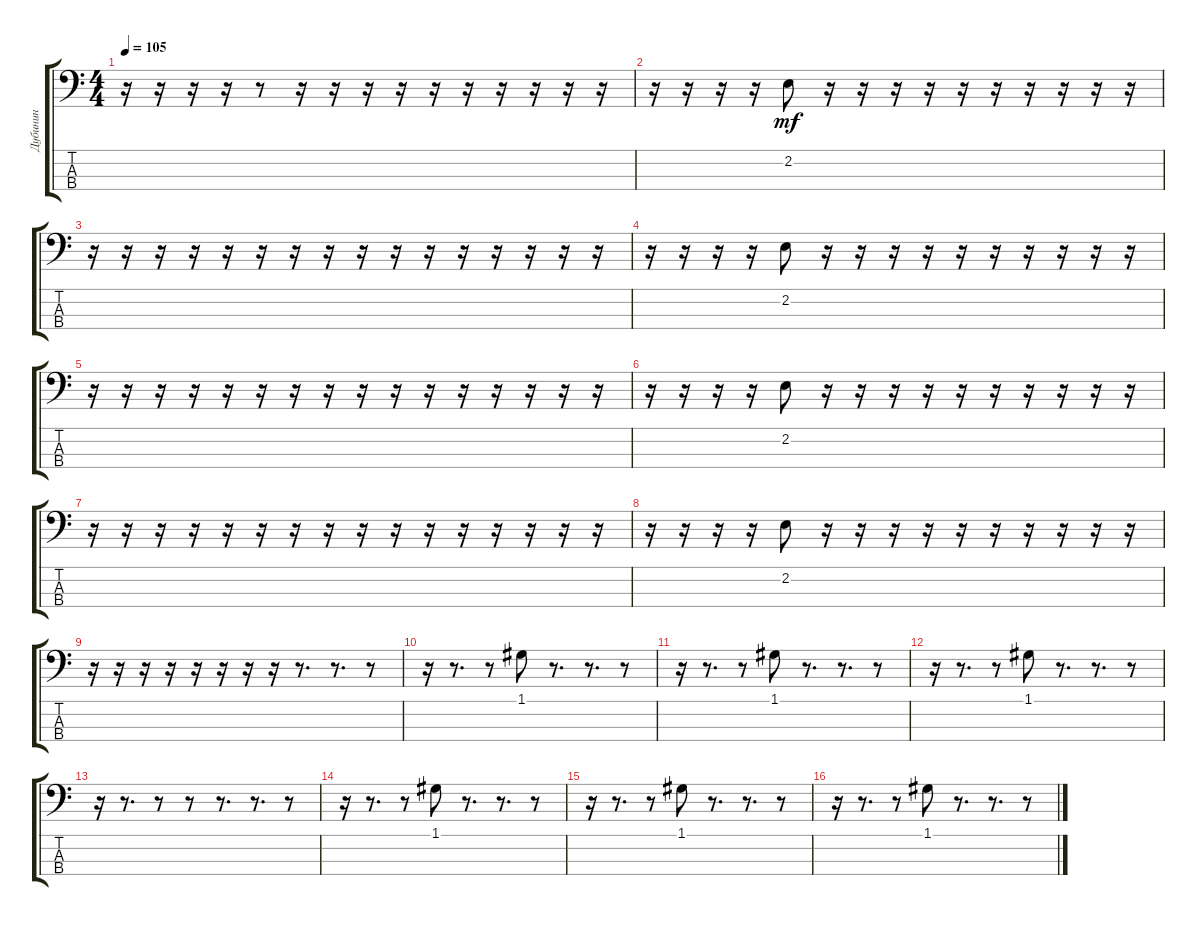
\track ("Дубинин" "Дубинин") {instrument electricbassfinger}
\staff {score tabs}
\tuning (G2 D2 A1 E1) {hide}
\ts (4 4)
\tempo 105
\clef f4
\ks c
r.16{dy mf} r.16 r.16 r.16 r.8 r.16 r.16 r.16 r.16 r.16 r.16 r.16 r.16 r.16 r.16 |
r.16 r.16 r.16 r.16 2.2.8 r.16 r.16 r.16 r.16 r.16 r.16 r.16 r.16 r.16 r.16 |
r.16 r.16 r.16 r.16 r.16 r.16 r.16 r.16 r.16 r.16 r.16 r.16 r.16 r.16 r.16 r.16 |
r.16 r.16 r.16 r.16 2.2.8 r.16 r.16 r.16 r.16 r.16 r.16 r.16 r.16 r.16 r.16 |
r.16 r.16 r.16 r.16 r.16 r.16 r.16 r.16 r.16 r.16 r.16 r.16 r.16 r.16 r.16 r.16 |
r.16 r.16 r.16 r.16 2.2.8 r.16 r.16 r.16 r.16 r.16 r.16 r.16 r.16 r.16 r.16 |
r.16 r.16 r.16 r.16 r.16 r.16 r.16 r.16 r.16 r.16 r.16 r.16 r.16 r.16 r.16 r.16 |
r.16 r.16 r.16 r.16 2.2.8 r.16 r.16 r.16 r.16 r.16 r.16 r.16 r.16 r.16 r.16 |
r.16 r.16 r.16 r.16 r.16 r.16 r.16 r.16 r.8{d} r.8{d} r.8 |
r.16 r.8{d} r.8 1.1.8 r.8{d} r.8{d} r.8 |
r.16 r.8{d} r.8 1.1.8 r.8{d} r.8{d} r.8 |
r.16 r.8{d} r.8 1.1.8 r.8{d} r.8{d} r.8 |
r.16 r.8{d} r.8 r.8 r.8{d} r.8{d} r.8 |
r.16 r.8{d} r.8 1.1.8 r.8{d} r.8{d} r.8 |
r.16 r.8{d} r.8 1.1.8 r.8{d} r.8{d} r.8 |
r.16 r.8{d} r.8 1.1.8 r.8{d} r.8{d} r.8
